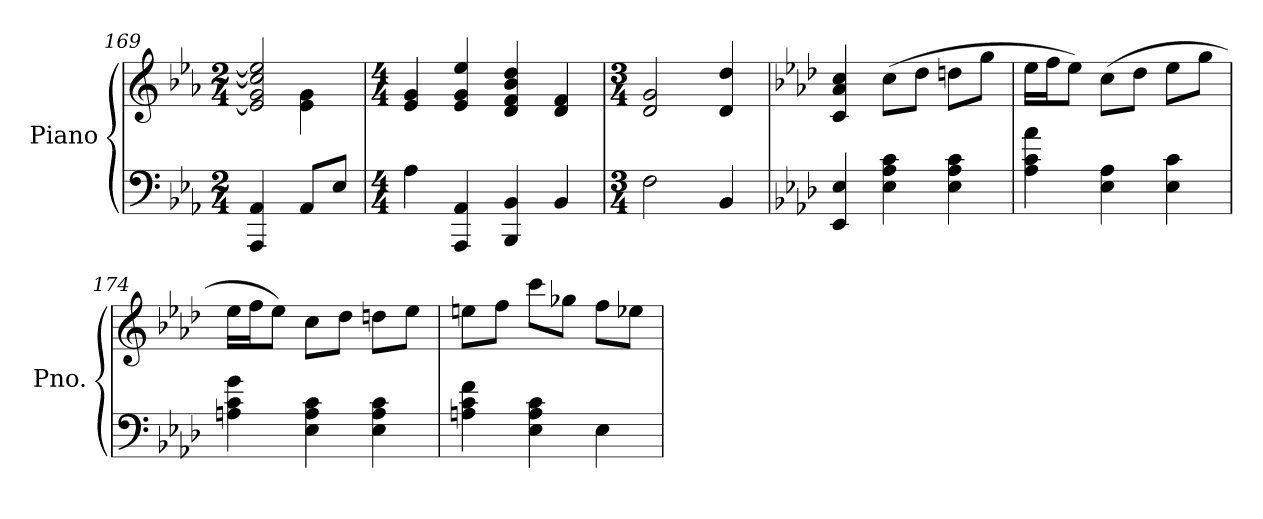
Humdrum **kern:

**kern	**kern
*part1	*part1
*staff2	*staff1
*I"Piano	*
*I'Pno.	*
*clefF4	*clefG2
*k[b-e-a-]	*k[b-e-a-]
*M2/4	*M2/4
=169	=169
*	*^
4AAA-/ 4AA-/	2e-/] 2g/ 2cc/] 2ee-/]	4ryy
8AA-/L	.	4e-\ 4g\
8E-/J	.	.
*	*v	*v
=170	=170
*M4/4	*M4/4
4A-\	4e-/ 4g/
4AAA-/ 4AA-/	4e-/ 4g/ 4ee-/
4BBB-/ 4BB-/	4d/ 4f/ 4b-/ 4dd/
4BB-/	4d/ 4f/
!!LO:PB:g=z
=171	=171
*M3/4	*M3/4
2F\	2d/ 2g/
4BB-/	4d/ 4dd/
=172	=172
*k[b-e-a-d-]	*k[b-e-a-d-]
*	*MM250
4EE-/ 4E-/	4c/ 4a-/ 4cc/
4E-\ 4A-\ 4c\	(8cc\L
.	8dd-\J
4E-\ 4A-\ 4c\	8ddn\L
.	8gg\J
=173	=173
4A-\ 4c\ 4a-\	16ee-\LL
.	16ff\J
.	8ee-\J)
4E-\ 4A-\	(8cc\L
.	8dd-\J
4E-\ 4c\	8ee-\L
.	8gg\J
=174	=174
4An\ 4c\ 4g\	16ee-\LL
.	16ff\J
.	8ee-\J)
4E-\ 4A\ 4c\	8cc\L
.	8dd-\J
4E-\ 4A\ 4c\	8ddn\L
.	8ee-\J
=175	=175
4An\ 4c\ 4f\	8een\L
.	8ff\J
4E-\ 4A\ 4c\	8ccc\L
.	8gg-X\J
4E-\	8ff\L
.	8ee-X\J
=	=
*-	*-
